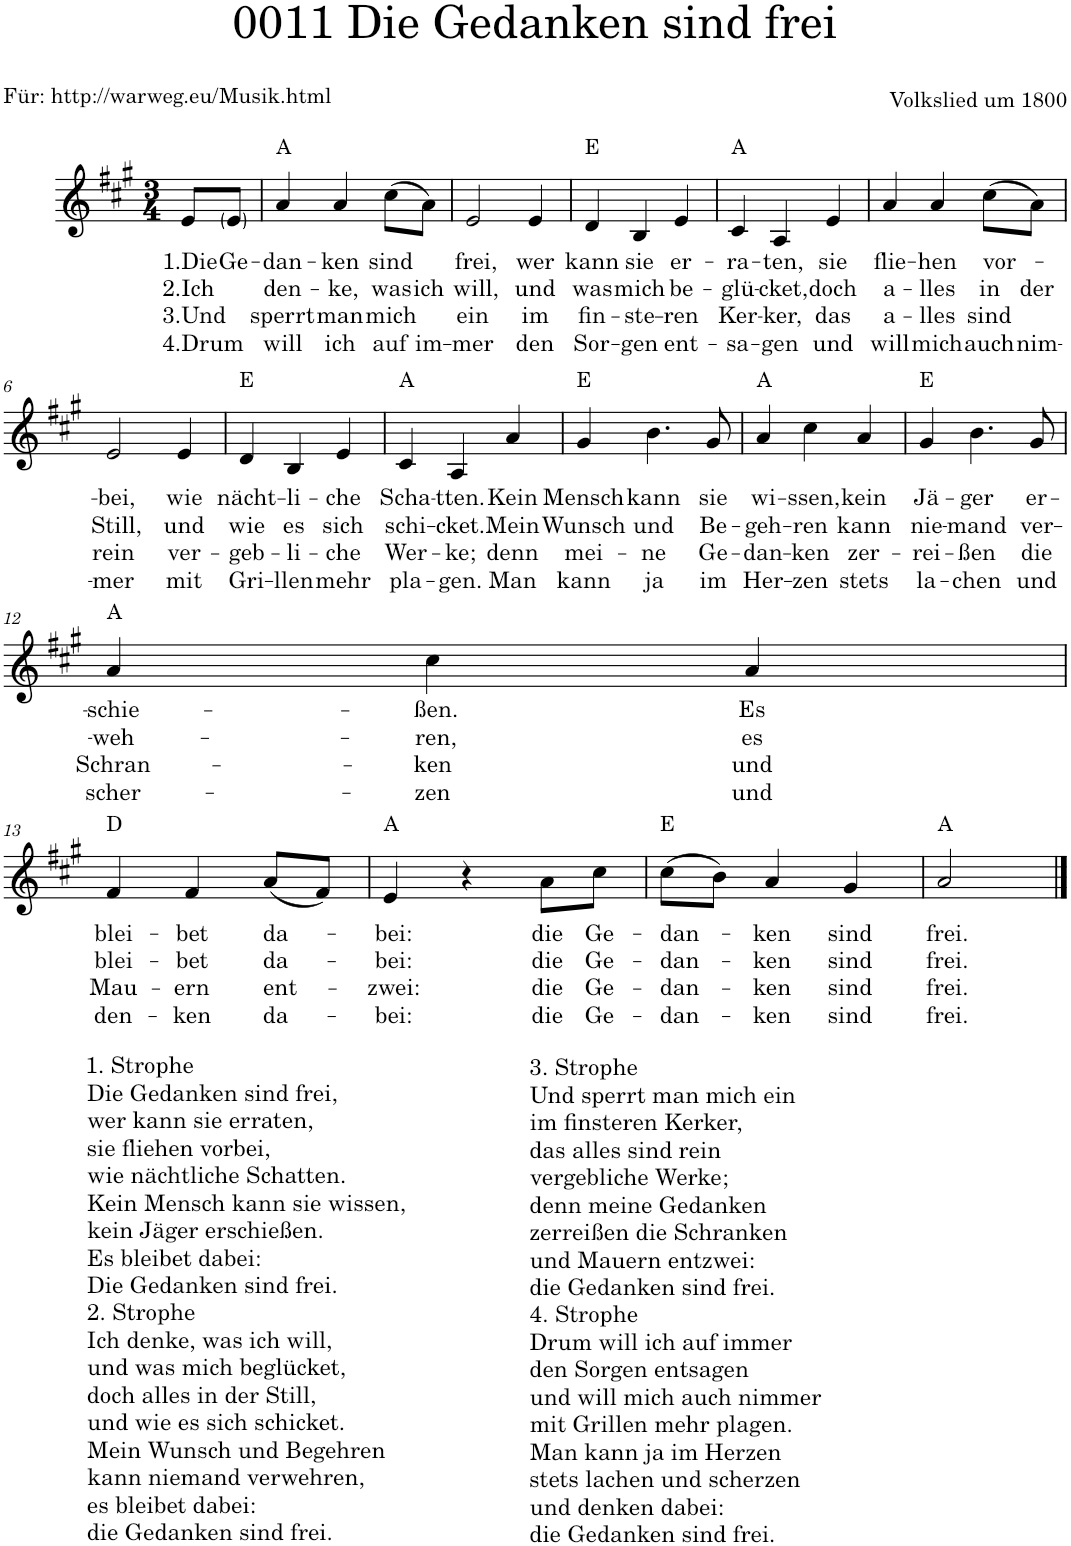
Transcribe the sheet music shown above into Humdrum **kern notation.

**kern	**text	**text	**text	**text	**harte
*part1	*part1	*part1	*part1	*part1	*part1
*staff1	*staff1	*staff1	*staff1	*staff1	*
*I"Stimme	*	*	*	*	*
*I'St.	*	*	*	*	*
*clefG2	*	*	*	*	*
*k[f#c#g#]	*	*	*	*	*
*M3/4	*	*	*	*	*
=	=	=	=	=	=
!	!LO:LY:b	!LO:LY:b	!LO:LY:b	!LO:LY:b	!
8e/L	1.Die	2.Ich	3.Und	4.Drum	.
!	!LO:LY:b	!	!	!	!
8e/J	Ge-	.	.	.	.
=1	=1	=1	=1	=1	=1
!	!LO:LY:b	!LO:LY:b	!LO:LY:b	!LO:LY:b	!
4a/	-dan-	den-	sperrt	-will	A:maj
!	!LO:LY:b	!LO:LY:b	!LO:LY:b	!LO:LY:b	!
4a/	-ken	-ke,	man	ich	.
!	!LO:LY:b	!LO:LY:b	!LO:LY:b	!LO:LY:b	!
(8cc#\L	sind	was	mich	auf	.
!	!	!LO:LY:b	!	!LO:LY:b	!
8a\J)	.	ich	.	im-	.
=2	=2	=2	=2	=2	=2
!	!LO:LY:b	!LO:LY:b	!LO:LY:b	!LO:LY:b	!
2e/	-frei,	will,	-ein	-mer	.
!	!LO:LY:b	!LO:LY:b	!LO:LY:b	!LO:LY:b	!
4e/	wer	und	im	den	.
=3	=3	=3	=3	=3	=3
!	!LO:LY:b	!LO:LY:b	!LO:LY:b	!LO:LY:b	!
4d/	kann	was	fin-	Sor-	E:maj
!	!LO:LY:b	!LO:LY:b	!LO:LY:b	!LO:LY:b	!
4B/	sie	mich	-ste-	-gen	.
!	!LO:LY:b	!LO:LY:b	!LO:LY:b	!LO:LY:b	!
4e/	er-	be-	-ren	ent-	.
=4	=4	=4	=4	=4	=4
!	!LO:LY:b	!LO:LY:b	!LO:LY:b	!LO:LY:b	!
4c#/	-ra-	-glü-	Ker-	-sa-	A:maj
!	!LO:LY:b	!LO:LY:b	!LO:LY:b	!LO:LY:b	!
4A/	-ten,	-cket,	-ker,	-gen	.
!	!LO:LY:b	!LO:LY:b	!LO:LY:b	!LO:LY:b	!
4e/	sie	doch	das	und	.
=5	=5	=5	=5	=5	=5
!	!LO:LY:b	!LO:LY:b	!LO:LY:b	!LO:LY:b	!
4a/	flie-	a-	a-	will	.
!	!LO:LY:b	!LO:LY:b	!LO:LY:b	!LO:LY:b	!
4a/	-hen	-lles	-lles	mich	.
!	!LO:LY:b	!LO:LY:b	!LO:LY:b	!LO:LY:b	!
(8cc#\L	vor-	in	sind	auch	.
!	!	!LO:LY:b	!	!LO:LY:b	!
8a\J)	.	der	.	nim-	.
!!LO:LB:g=z
=6	=6	=6	=6	=6	=6
!	!LO:LY:b	!LO:LY:b	!LO:LY:b	!LO:LY:b	!
2e/	-bei,	Still,	-rein	-mer	.
!	!LO:LY:b	!LO:LY:b	!LO:LY:b	!LO:LY:b	!
4e/	wie	und	ver-	mit	.
=7	=7	=7	=7	=7	=7
!	!LO:LY:b	!LO:LY:b	!LO:LY:b	!LO:LY:b	!
4d/	nächt-	wie	-geb-	Gri-	E:maj
!	!LO:LY:b	!LO:LY:b	!LO:LY:b	!LO:LY:b	!
4B/	-li-	es	-li-	-llen	.
!	!LO:LY:b	!LO:LY:b	!LO:LY:b	!LO:LY:b	!
4e/	-che	sich	-che	mehr	.
=8	=8	=8	=8	=8	=8
!	!LO:LY:b	!LO:LY:b	!LO:LY:b	!LO:LY:b	!
4c#/	Scha-	schi-	Wer-	pla-	A:maj
!	!LO:LY:b	!LO:LY:b	!LO:LY:b	!LO:LY:b	!
4A/	-tten.	-cket.	-ke;	-gen.	.
!	!LO:LY:b	!LO:LY:b	!LO:LY:b	!LO:LY:b	!
4a/	Kein	Mein	denn	Man	.
=9	=9	=9	=9	=9	=9
!	!LO:LY:b	!LO:LY:b	!LO:LY:b	!LO:LY:b	!
4g#/	Mensch	Wunsch	mei-	kann	E:maj
!	!LO:LY:b	!LO:LY:b	!LO:LY:b	!LO:LY:b	!
4.b\	kann	und	-ne	ja	.
!	!LO:LY:b	!LO:LY:b	!LO:LY:b	!LO:LY:b	!
8g#/	sie	Be-	Ge-	im	.
=10	=10	=10	=10	=10	=10
!	!LO:LY:b	!LO:LY:b	!LO:LY:b	!LO:LY:b	!
4a/	wi-	-geh-	-dan-	Her-	A:maj
!	!LO:LY:b	!LO:LY:b	!LO:LY:b	!LO:LY:b	!
4cc#\	-ssen,	-ren	-ken	-zen	.
!	!LO:LY:b	!LO:LY:b	!LO:LY:b	!LO:LY:b	!
4a/	kein	kann	zer-	stets	.
=11	=11	=11	=11	=11	=11
!	!LO:LY:b	!LO:LY:b	!LO:LY:b	!LO:LY:b	!
4g#/	Jä-	nie-	-rei-	la-	E:maj
!	!LO:LY:b	!LO:LY:b	!LO:LY:b	!LO:LY:b	!
4.b\	-ger	-mand	-ßen	-chen	.
!	!LO:LY:b	!LO:LY:b	!LO:LY:b	!LO:LY:b	!
8g#/	er-	ver-	die	und	.
!!LO:LB:g=z
=12	=12	=12	=12	=12	=12
!	!LO:LY:b	!LO:LY:b	!LO:LY:b	!LO:LY:b	!
4a/	-schie-	-weh-	Schran-	scher-	A:maj
!	!LO:LY:b	!LO:LY:b	!LO:LY:b	!LO:LY:b	!
4cc#\	-ßen.	-ren,	-ken	-zen	.
!	!LO:LY:b	!LO:LY:b	!LO:LY:b	!LO:LY:b	!
4a/	Es	es	und	und	.
!!LO:LB:g=z
=13	=13	=13	=13	=13	=13
!	!LO:LY:b	!LO:LY:b	!LO:LY:b	!LO:LY:b	!
4f#/	blei-	blei-	Mau-	den-	D:maj
!	!LO:LY:b	!LO:LY:b	!LO:LY:b	!LO:LY:b	!
4f#/	-bet	-bet	-ern	-ken	.
!	!LO:LY:b	!LO:LY:b	!LO:LY:b	!LO:LY:b	!
(8a/L	da-	da-	ent-	da-	.
8f#/J)	.	.	.	.	.
=14	=14	=14	=14	=14	=14
!	!LO:LY:b	!LO:LY:b	!LO:LY:b	!LO:LY:b	!
4e/	-bei:	-bei:	-zwei:	-bei:	A:maj
4r	.	.	.	.	.
!	!LO:LY:b	!LO:LY:b	!LO:LY:b	!LO:LY:b	!
8a\L	die	die	die	die	.
!	!LO:LY:b	!LO:LY:b	!LO:LY:b	!LO:LY:b	!
8cc#\J	Ge-	Ge-	Ge-	Ge-	.
=15	=15	=15	=15	=15	=15
!	!LO:LY:b	!LO:LY:b	!LO:LY:b	!LO:LY:b	!
(8cc#\L	-dan-	-dan-	-dan-	-dan-	E:maj
8b\J)	.	.	.	.	.
!	!LO:LY:b	!LO:LY:b	!LO:LY:b	!LO:LY:b	!
4a/	-ken	-ken	-ken	-ken	.
!	!LO:LY:b	!LO:LY:b	!LO:LY:b	!LO:LY:b	!
4g#/	sind	sind	sind	sind	.
=16	=16	=16	=16	=16	=16
!LO:TX:b:t=1. Strophe	!	!	!	!	!
!LO:TX:b:t=Die Gedanken sind frei,	!	!	!	!	!
!LO:TX:b:t=wer kann sie erraten,	!	!	!	!	!
!LO:TX:b:t=sie fliehen vorbei,	!	!	!	!	!
!LO:TX:b:t=wie nächtliche Schatten.	!	!	!	!	!
!LO:TX:b:t=Kein Mensch kann sie wissen,	!	!	!	!	!
!LO:TX:b:t=kein Jäger erschießen.	!	!	!	!	!
!LO:TX:b:t=Es bleibet dabei&colon;	!	!	!	!	!
!LO:TX:b:t=Die Gedanken sind frei.	!	!	!	!	!
!LO:TX:b:t=2. Strophe	!	!	!	!	!
!LO:TX:b:t=Ich denke, was ich will,	!	!	!	!	!
!LO:TX:b:t=und was mich beglücket,	!	!	!	!	!
!LO:TX:b:t=doch alles in der Still,	!	!	!	!	!
!LO:TX:b:t=und wie es sich schicket.	!	!	!	!	!
!LO:TX:b:t=Mein Wunsch und Begehren	!	!	!	!	!
!LO:TX:b:t=kann niemand verwehren,	!	!	!	!	!
!LO:TX:b:t=es bleibet dabei&colon;	!	!	!	!	!
!LO:TX:b:t=die Gedanken sind frei.	!	!	!	!	!
!LO:TX:b:t=3. Strophe	!	!	!	!	!
!LO:TX:b:t=Und sperrt man mich ein	!	!	!	!	!
!LO:TX:b:t=im finsteren Kerker,	!	!	!	!	!
!LO:TX:b:t=das alles sind rein	!	!	!	!	!
!LO:TX:b:t=vergebliche Werke;	!	!	!	!	!
!LO:TX:b:t=denn meine Gedanken	!	!	!	!	!
!LO:TX:b:t=zerreißen die Schranken	!	!	!	!	!
!LO:TX:b:t=und Mauern entzwei&colon;	!	!	!	!	!
!LO:TX:b:t=die Gedanken sind frei.	!	!	!	!	!
!LO:TX:b:t=4. Strophe	!	!	!	!	!
!LO:TX:b:t=Drum will ich auf immer	!	!	!	!	!
!LO:TX:b:t=den Sorgen entsagen	!	!	!	!	!
!LO:TX:b:t=und will mich auch nimmer	!	!	!	!	!
!LO:TX:b:t=mit Grillen mehr plagen.	!	!	!	!	!
!LO:TX:b:t=Man kann ja im Herzen	!	!	!	!	!
!LO:TX:b:t=stets lachen und scherzen	!	!	!	!	!
!LO:TX:b:t=und denken dabei&colon;	!	!	!	!	!
!LO:TX:b:t=die Gedanken sind frei.	!	!	!	!	!
!	!LO:LY:b	!LO:LY:b	!LO:LY:b	!LO:LY:b	!
2a/	frei.	frei.	frei.	frei.	A:maj
==	==	==	==	==	==
*-	*-	*-	*-	*-	*-
